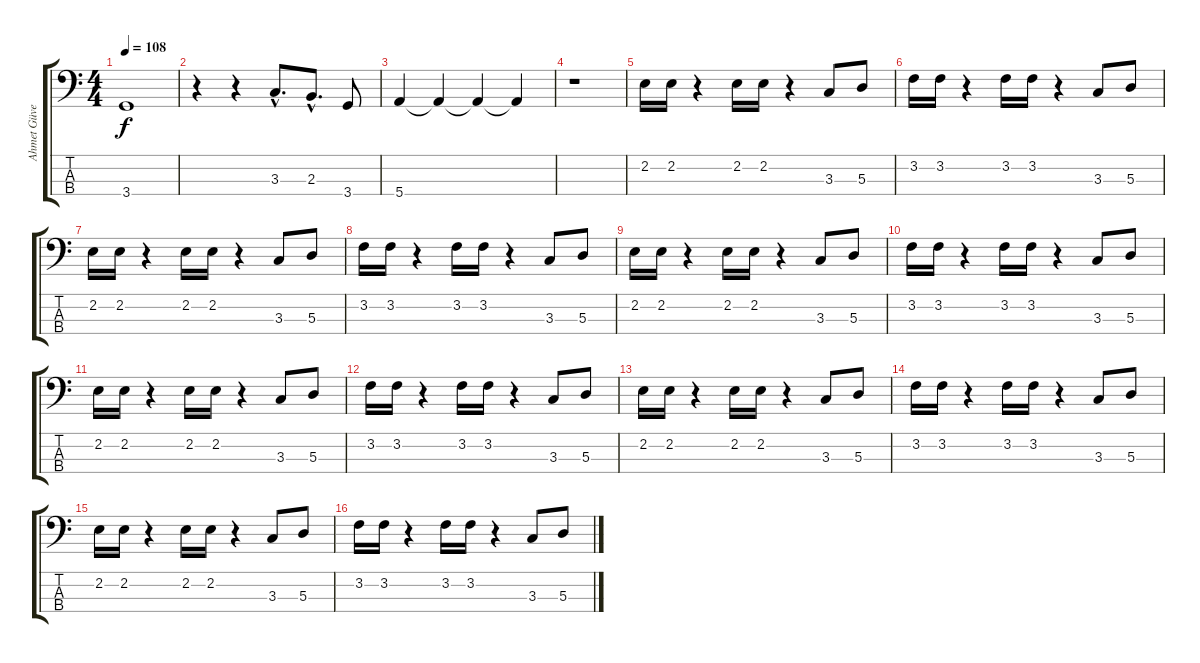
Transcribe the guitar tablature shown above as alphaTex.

\track ("Ahmet Güvenç (bass)" "Ahmet Güve") {instrument electricbassfinger}
\staff {score tabs}
\tuning (G2 D2 A1 E1) {hide}
\ts (4 4)
\tempo 108
\clef f4
\ks c
3.4.1{dy f} |
r.4 r.4 3.3{hac}.8{d} 2.3{hac}.8{d} 3.4.8 |
5.4.4 5.4{t}.4 5.4{t}.4 5.4{t}.4 |
r.1 |
2.2.16 2.2.16 r.4 2.2.16 2.2.16 r.4 3.3.8 5.3.8 |
3.2.16 3.2.16 r.4 3.2.16 3.2.16 r.4 3.3.8 5.3.8 |
2.2.16 2.2.16 r.4 2.2.16 2.2.16 r.4 3.3.8 5.3.8 |
3.2.16 3.2.16 r.4 3.2.16 3.2.16 r.4 3.3.8 5.3.8 |
2.2.16 2.2.16 r.4 2.2.16 2.2.16 r.4 3.3.8 5.3.8 |
3.2.16 3.2.16 r.4 3.2.16 3.2.16 r.4 3.3.8 5.3.8 |
2.2.16 2.2.16 r.4 2.2.16 2.2.16 r.4 3.3.8 5.3.8 |
3.2.16 3.2.16 r.4 3.2.16 3.2.16 r.4 3.3.8 5.3.8 |
2.2.16 2.2.16 r.4 2.2.16 2.2.16 r.4 3.3.8 5.3.8 |
3.2.16 3.2.16 r.4 3.2.16 3.2.16 r.4 3.3.8 5.3.8 |
2.2.16 2.2.16 r.4 2.2.16 2.2.16 r.4 3.3.8 5.3.8 |
3.2.16 3.2.16 r.4 3.2.16 3.2.16 r.4 3.3.8 5.3.8
